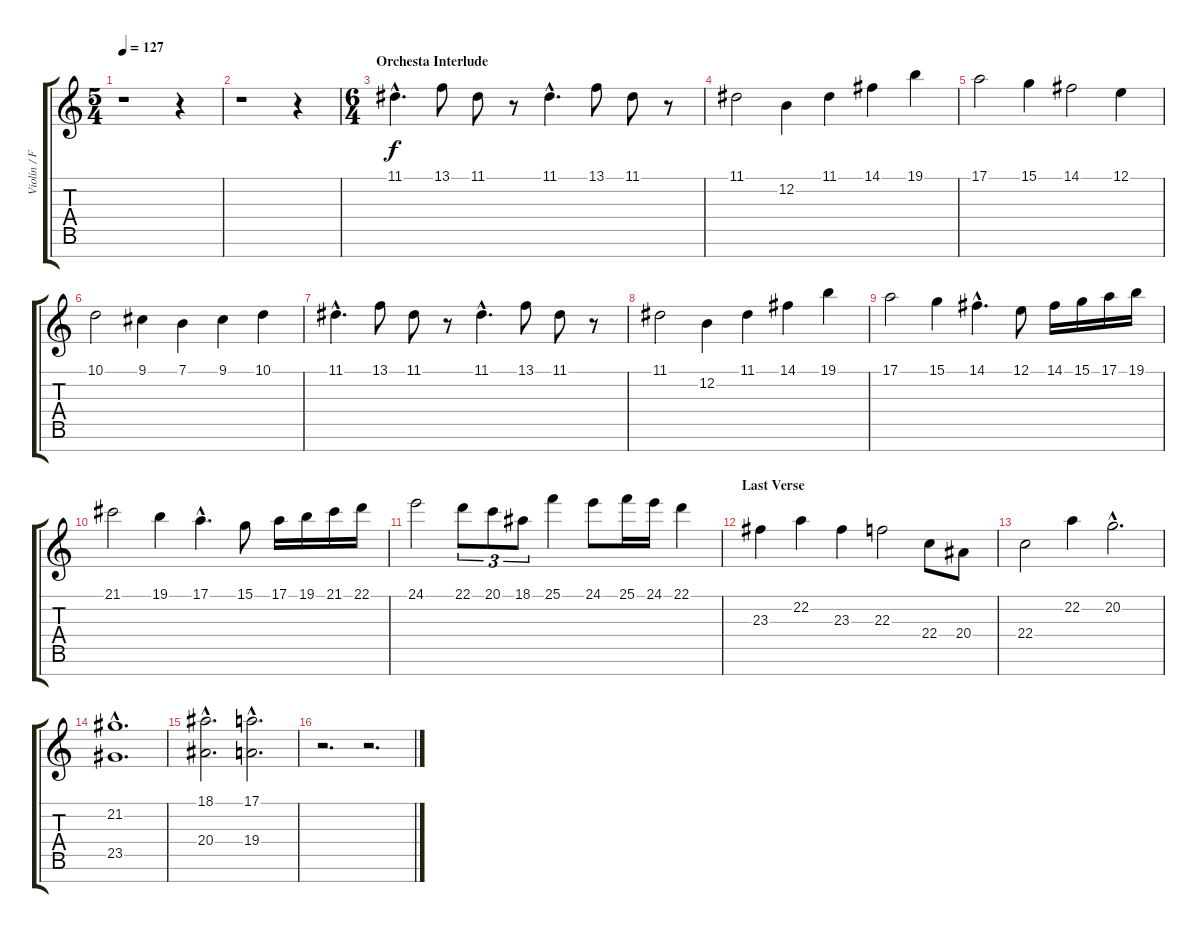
\track ("Violin / Flute" "Violin / F") {instrument violin}
\staff {score tabs}
\tuning (E4 B3 G3 D3 A2 E2 B1) {hide}
\ts (5 4)
\tempo 127
\clef g2
\ks c
r.1{dy f} r.4 |
r.1 r.4 |
\ts (6 4)
\section ("" "Orchesta Interlude")
11.1{hac}.4{d volume 14 instrument flute} 13.1.8 11.1.8 r.8 11.1{hac}.4{d} 13.1.8 11.1.8 r.8 |
11.1.2{volume 14 instrument flute} 12.2.4 11.1.4 14.1.4 19.1.4 |
17.1.2{instrument flute} 15.1.4 14.1.2 12.1.4 |
10.1.2{instrument flute} 9.1.4 7.1.4 9.1.4 10.1.4 |
11.1{hac}.4{d volume 14 instrument flute} 13.1.8 11.1.8 r.8 11.1{hac}.4{d} 13.1.8 11.1.8 r.8 |
11.1.2{volume 14 instrument flute} 12.2.4 11.1.4 14.1.4 19.1.4 |
17.1.2{instrument flute} 15.1.4 14.1{hac}.4{d} 12.1.8 14.1.16 15.1.16 17.1.16 19.1.16 |
21.1.2{instrument flute} 19.1.4 17.1{hac}.4{d} 15.1.8 17.1.16 19.1.16 21.1.16 22.1.16 |
24.1.2{instrument flute} 22.1.8{tu (3 2)} 20.1.8{tu (3 2)} 18.1.8{tu (3 2)} 25.1.4 24.1.8 25.1.16 24.1.16 22.1.4 |
\section ("" "Last Verse")
23.3.4{instrument flute} 22.2.4 23.3.4 22.3.2 22.4.8 20.4.8 |
22.4.2{instrument flute} 22.2.4 20.2{hac}.2{d} |
(21.2{hac} 23.5{hac}).1{d instrument flute} |
(18.1{hac} 20.4{hac}).2{d instrument flute} (17.1{hac} 19.4{hac}).2{d} |
r.2{d} r.2{d}
